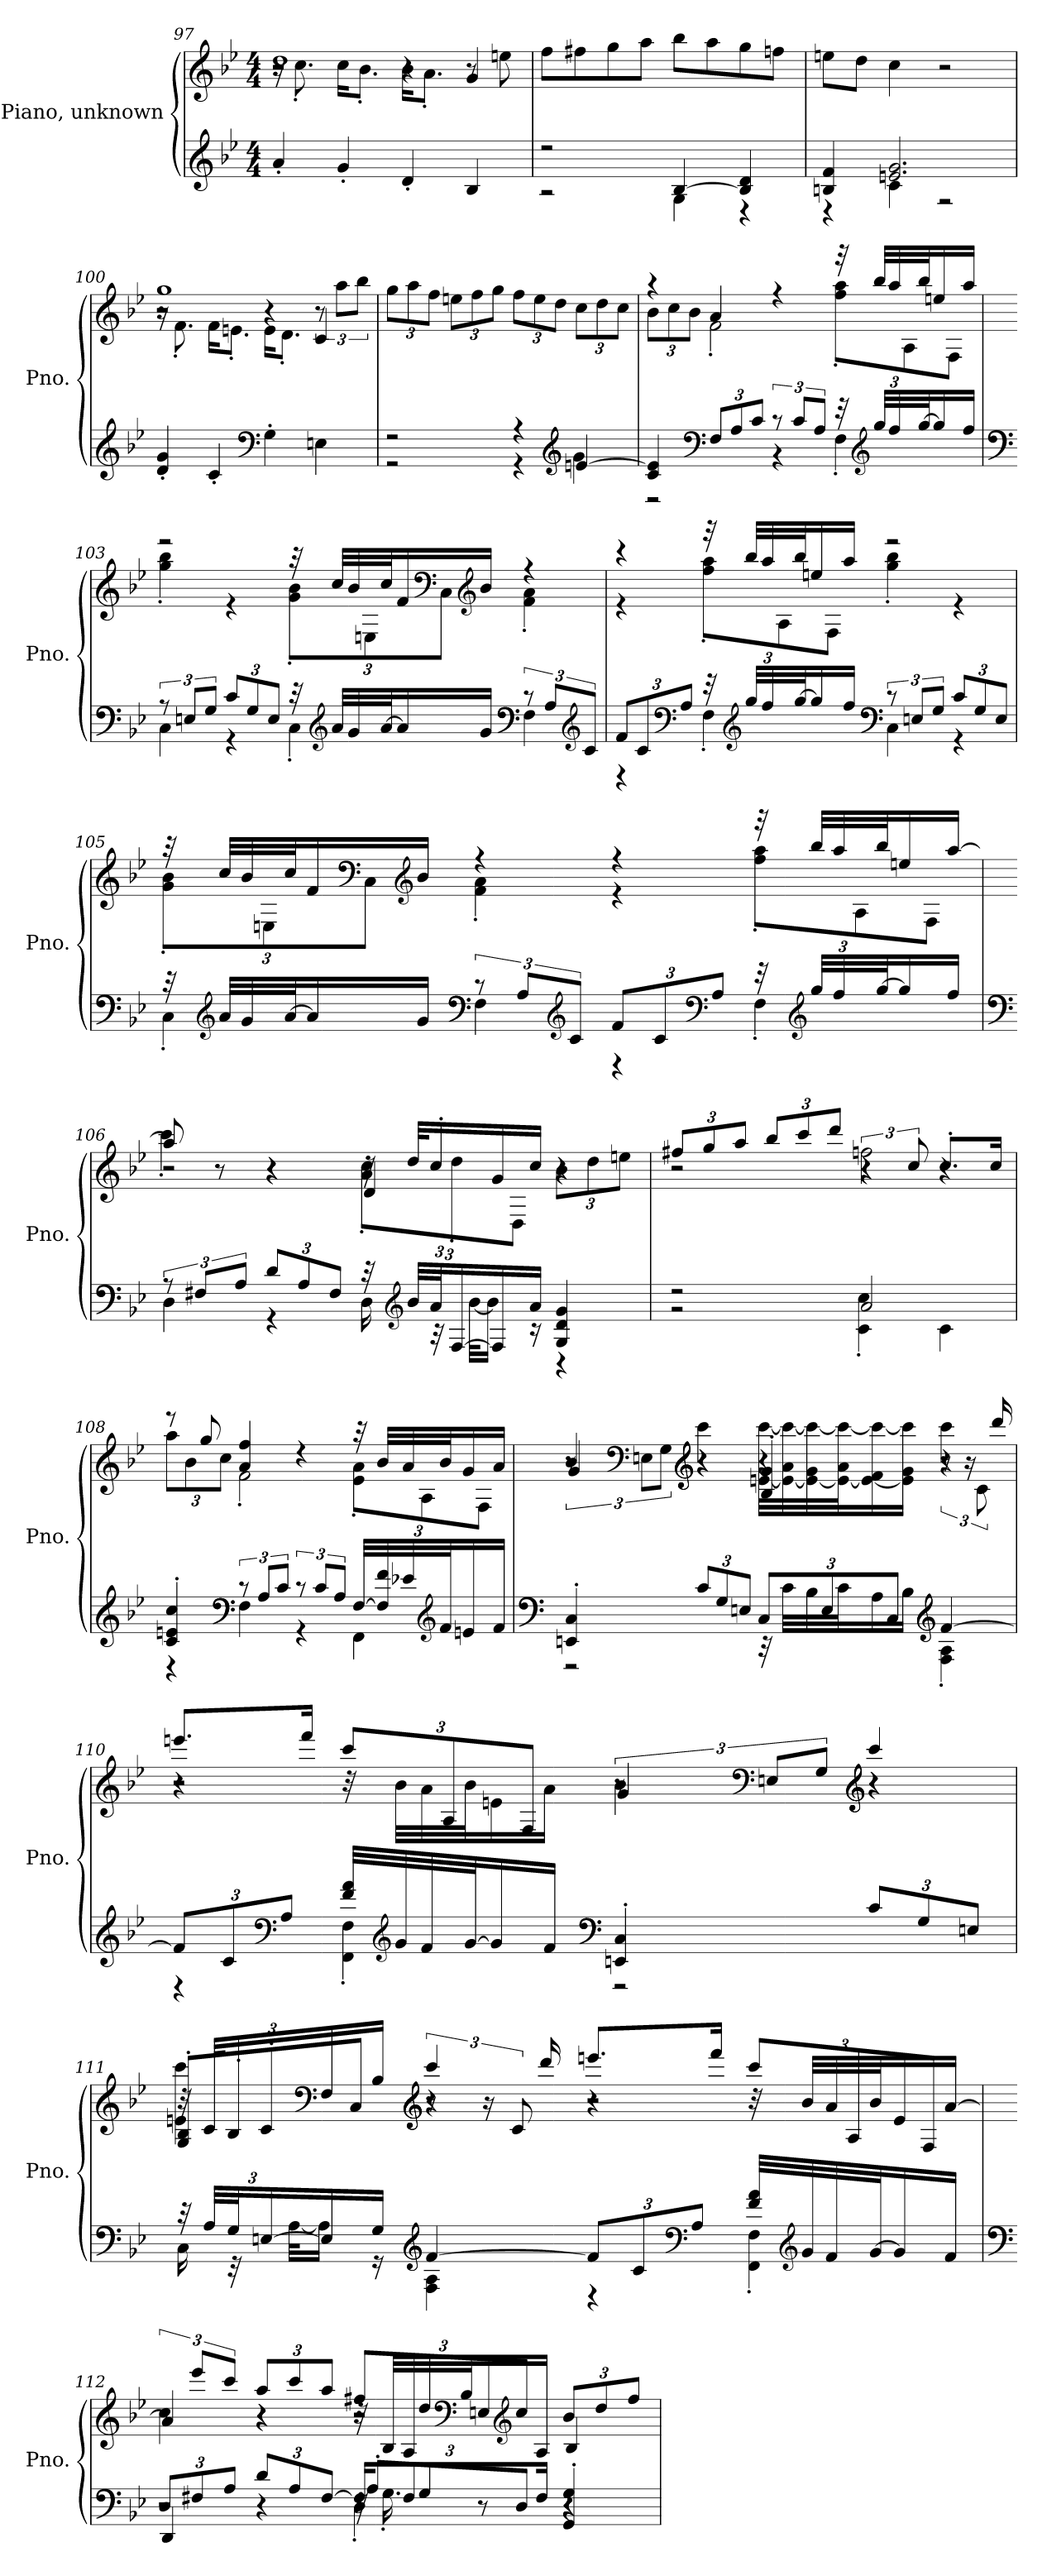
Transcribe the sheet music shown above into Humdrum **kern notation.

**kern	**kern
*part1	*part1
*staff2	*staff1
*I"Piano, unknown	*
*I'Pno.	*
!!LO:PB:g=z
*clefG2	*clefG2
*k[b-e-]	*k[b-e-]
*M4/4	*M4/4
=97	=97
*	*^
*	*	*^
4a'/	1dd	16r	2r
.	.	8.cc'\	.
4g'/	.	16cc\KL	.
.	.	8.b-'\J	.
4d'/	.	16b-\KL	4r
.	.	8.a'\J	.
4B-/	.	8r	4g/
.	.	8een\	.
*	*v	*v	*v
=98	=98
*^	*
2r	2r	8ff\L
.	.	8ff#X\
.	.	8gg\
.	.	8aa\J
[4B-/	4G\	8bb-\L
.	.	8aa\
4B-/] 4d/	4r	8gg\
.	.	8ffn\J
=99	=99	=99
4Bn/ 4f/	4r	8een\L
.	.	8dd\J
2.en/ 2.g/	4c\	4cc\
.	2r	2r
*v	*v	*
=100	=100
*	*^
*	*	*^
4d/' 4g/'	1gg	16r	2r
.	.	8.f'\	.
4c'/	.	16f\KL	.
.	.	8.en'\J	.
*clefF4	*	*	*
4G'\	.	16e\KL	4r
.	.	8.d'\J	.
4En\	.	12r	4c/
.	.	12aa\L	.
.	.	12bb-\J	.
*	*v	*v	*v
!!LO:LB:g=z
=101	=101
*^	*
*	*	*Xbrackettup
2r	2r	12gg\L
.	.	12aa\
.	.	12ff\J
.	.	12een\L
.	.	12ff\
.	.	12gg\J
4r	4r	12ff\L
.	.	12ee\
.	.	12dd\J
*clefG2	*	*
[4en/	4g\	12cc\L
.	.	12dd\
.	.	12cc\J
=102	=102	=102
*	*	*^
4c/ 4e/]	2r	4r	12b-\L
.	.	.	12cc\
.	.	.	12b-\J
*clefF4	*	*	*
*Xbrackettup	*	*	*
12F/L	.	4a/	2f'\
12A/	.	.	.
12c/J	.	.	.
*brackettup	*	*	*
12r	4r	4r	.
12c/L	.	.	.
12A/J	.	.	.
32r	4F'\	32r	12ff\' 12aa\'L
*clefG2	*	*	*
32gg/LLL	.	32bb-/LLL	.
32ff/	.	32aa/	.
.	.	.	12A\
[32gg/J	.	32bb-/J	.
16gg/]	.	16een/	.
.	.	.	12F\J
16ff/JJ	.	16aa/JJ	.
!!LO:LB:g=z	!!
=103	=103	=103	=103
*clefF4	*	*	*
12r	4C\	2r	4gg\' 4bb-\'
12En/L	.	.	.
12G/J	.	.	.
*Xbrackettup	*	*	*
12c/L	4r	.	4r
12G/	.	.	.
12E/J	.	.	.
32r	4C'\	32r	12g\' 12b-\'L
*clefG2	*	*	*
32a/LLL	.	32cc/LLL	.
32g/	.	32b-/	.
.	.	.	12En\
[32a/J	.	32cc/J	.
16a/]	.	16f/	.
*	*	*clefF4	*
.	.	.	12C\J
*	*	*clefG2	*
16g/JJ	.	16b-/JJ	.
*clefF4	*	*	*
*brackettup	*	*	*
12r	4F\	4r	4f\' 4a\'
12A/L	.	.	.
*clefG2	*	*	*
12c/J	.	.	.
!!LO:LB:g=z	!!
=104	=104	=104	=104
*Xbrackettup	*	*	*
12f/L	4r	4r	4r
12c/	.	.	.
*clefF4	*	*	*
12A/J	.	.	.
32r	4F'\	32r	12ff\' 12aa\'L
*clefG2	*	*	*
32gg/LLL	.	32bb-/LLL	.
32ff/	.	32aa/	.
.	.	.	12A\
[32gg/J	.	32bb-/J	.
16gg/]	.	16een/	.
.	.	.	12F\J
16ff/JJ	.	16aa/JJ	.
*clefF4	*	*	*
*brackettup	*	*	*
12r	4C\	2r	4gg\' 4bb-\'
12En/L	.	.	.
12G/J	.	.	.
*Xbrackettup	*	*	*
12c/L	4r	.	4r
12G/	.	.	.
12E/J	.	.	.
!!LO:LB:g=z	!!
=105	=105	=105	=105
32r	4C'\	32r	12g\' 12b-\'L
*clefG2	*	*	*
32a/LLL	.	32cc/LLL	.
32g/	.	32b-/	.
.	.	.	12En\
[32a/J	.	32cc/J	.
16a/]	.	16f/	.
*	*	*clefF4	*
.	.	.	12C\J
*	*	*clefG2	*
16g/JJ	.	16b-/JJ	.
*clefF4	*	*	*
*brackettup	*	*	*
12r	4F\	4r	4f\' 4a\'
12A/L	.	.	.
*clefG2	*	*	*
12c/J	.	.	.
*Xbrackettup	*	*	*
12f/L	4r	4r	4r
12c/	.	.	.
*clefF4	*	*	*
12A/J	.	.	.
32r	4F'\	32r	12ff\' 12aa\'L
*clefG2	*	*	*
32gg/LLL	.	32bb-/LLL	.
32ff/	.	32aa/	.
.	.	.	12A\
[32gg/J	.	32bb-/J	.
16gg/]	.	16een/	.
.	.	.	12F\J
16ff/JJ	.	[16aa/JJ	.
*	*	*v	*v
!!LO:LB:g=z
=106	=106	=106
*clefF4	*	*
*brackettup	*	*
*	*	*^
*	*	*	*^
12r	4D\	8aa/]	4ccc'\	2r
12F#X/L	.	.	.	.
.	.	8r	.	.
12A/J	.	.	.	.
*Xbrackettup	*	*	*	*
12d/L	4r	4r	4r	.
12A/	.	.	.	.
12F#/J	.	.	.	.
32r	16D\	32r	12a\' 12cc\'L	4d/
*clefG2	*	*	*	*
32b-/LLL	.	32dd/KLL	.	.
48a/J	32r	16cc'/	.	.
[24F#/	.	.	12dd'\	.
.	[32b-\KLL	.	.	.
16F#/]	16b-\JJ]	16g/	.	.
.	.	.	12D\J	.
16a/JJ	16r	16cc/JJ	.	.
4G/ 4d/ 4g/	4r	4r	12b-\L	4r
.	.	.	12dd\	.
.	.	.	12een\J	.
=107	=107	=107	=107	=107
2r	2r	12ff#X/L	2r	2r
.	.	12gg/	.	.
.	.	12aa/J	.	.
.	.	12bb-/L	.	.
.	.	12ccc/	.	.
.	.	12ddd/J	.	.
*	*	*brackettup	*	*
2a/	4c\' 4cc\'	6r	2ffn\	4r
.	.	12cc/	.	.
.	4c\	4r	.	8.cc'/L
.	.	.	.	16cc/Jk
*	*	*	*v	*v
!!LO:PB:g=z
=108	=108	=108	=108
*	*	*	*Xbrackettup
4c/' 4en/' 4cc/'	4r	8r	12aa\L
.	.	.	12b-\
.	.	8gg/	.
.	.	.	12cc\J
*clefF4	*	*	*
*brackettup	*	*	*
12r	4F\	4a/ 4ff/	2f'\
12A/L	.	.	.
12c/J	.	.	.
12r	4r	4r	.
12c/L	.	.	.
12A/J	.	.	.
[32F/LLL	4FF\	32r	12e-\' 12a\'L
32F/] 32f/	.	32b-/LLL	.
32e-X/	.	32a/	.
.	.	.	12A\
*clefG2	*	*	*
32f/J	.	32b-/J	.
16en/	.	16g/	.
.	.	.	12F\J
16f/JJ	.	16a/JJ	.
*	*	*v	*v
!!LO:LB:g=z
=109	=109	=109
*clefF4	*	*
*	*	*^
*	*	*	*brackettup
*	*	*	*^
4EEn/' 4C/'	2r	4b-/	12r	4g/
*	*	*clefF4	*	*
.	.	.	12En\L	.
.	.	.	12G\J	.
*	*	*clefG2	*	*
*Xbrackettup	*	*	*	*
12c/L	.	4r	4ccc\	4r
12G/	.	.	.	.
12En/J	.	.	.	.
12C/L	32r	4r	[32en\ [32ccc\LLL	4B-/' 4g/'
.	32c\LLL	.	32e\_ 32a\ 32ccc\_	.
.	32B-\	.	32e\_ 32g\ 32ccc\_	.
12E/	.	.	.	.
.	32c\J	.	32e\_ 32a\ 32ccc\_J	.
.	16A\	.	16e\_ 16f\ 16ccc\_	.
12C/J	.	.	.	.
.	16B-\JJ	.	16e\] 16g\ 16ccc\]JJ	.
*clefG2	*	*	*	*
[4f/	4F\' 4A\'	8r	6ccc\	4r
.	.	16r	.	.
.	.	.	12c\	.
.	.	16ddd/	.	.
!!LO:LB:g=z	!!	!!
=110	=110	=110	=110	=110
12f/L]	4r	8.eeen/L	4r	2r
12c/	.	.	.	.
*clefF4	*	*	*	*
12A/J	.	.	.	.
.	.	16fff/Jk	.	.
*	*	*Xbrackettup	*	*
32f/ 32a/LLL	4FF\' 4F\'	12ccc/L	32r	.
*clefG2	*	*	*	*
32g/	.	.	32b-\LLL	.
32f/	.	.	32a\	.
.	.	12A/	.	.
[32g/J	.	.	32b-\J	.
16g/]	.	.	16en\	.
.	.	12F/J	.	.
16f/JJ	.	.	16a\JJ	.
*clefF4	*	*	*	*
*	*	*brackettup	*	*
4EEn/' 4C/'	2r	12r	4b-\	4g/
*	*	*clefF4	*	*
.	.	12En/L	.	.
.	.	12G/J	.	.
*	*	*clefG2	*	*
12c/L	.	4ccc/	4r	4r
12G/	.	.	.	.
12En/J	.	.	.	.
!!LO:LB:g=z	!!	!!
=111	=111	=111	=111	=111
*	*	*Xbrackettup	*	*
32r	16C\	12G/' 12B-/'L	4en\ 4ccc\	32r
32A/LLL	.	.	.	32c/KLL
48G/J	32r	.	.	16B-'/
[24En/	.	12c'/	.	.
.	[32A\KLL	.	.	.
*	*	*clefF4	*	*
16E/]	16A\JJ]	.	.	16F/
.	.	12C/J	.	.
16G/JJ	16r	.	.	16B-/JJ
*clefG2	*	*clefG2	*	*
*	*	*brackettup	*	*
[4f/	4F\ 4A\	6ccc/	4r	8r
.	.	.	.	16r
.	.	12c/	.	.
.	.	.	.	16ddd/
12f/L]	4r	8.eeen/L	2r	4r
12c/	.	.	.	.
*clefF4	*	*	*	*
12A/J	.	.	.	.
.	.	16fff/Jk	.	.
*	*	*Xbrackettup	*	*
32f/ 32a/LLL	4FF\' 4F\'	12ccc/L	.	32r
*clefG2	*	*	*	*
32g/	.	.	.	32b-/LLL
32f/	.	.	.	32a/
.	.	12A/	.	.
[32g/J	.	.	.	32b-/J
16g/]	.	.	.	16e/
.	.	12F/J	.	.
16f/JJ	.	.	.	[16a/JJ
*v	*v	*	*	*
!!LO:LB:g=z	!!	!!
=112	=112	=112	=112
*clefF4	*	*	*
*^	*	*	*
*	*^	*	*	*
*	*	*^	*	*	*
*	*	*	*	*brackettup	*	*
12D/L	2r	4DD/	2r	12r	4cc\	4a/]
12F#X/	.	.	.	12eee-/L	.	.
12A/J	.	.	.	12ccc/J	.	.
*	*	*	*	*Xbrackettup	*	*
12d/L	.	4r	.	12aa/L	4r	4r
12A/	.	.	.	12ccc/	.	.
[12F#/J	.	.	.	12aa/J	.	.
16F#/KL]	32r	12A'/L	4D'\	12ff#X/L	2r	32r
.	16.G'\	.	.	.	.	32B-/LLL
8F#/	.	.	.	.	.	32A/
.	.	12G/	.	12dd/	.	.
*	*	*	*	*clefF4	*	*
.	.	.	.	.	.	32B-/J
.	8r	.	.	.	.	16En/
*	*	*	*	*clefG2	*	*
.	.	12D/J	.	12cc/J	.	.
16F#/Jk	.	.	.	.	.	16A/JJ
4r	4r	4GG/' 4G/'	4r	12b-/L	.	4B-/
.	.	.	.	12dd/	.	.
.	.	.	.	12ff#/J	.	.
*v	*v	*v	*v	*	*	*
*	*v	*v	*v
=	=
*-	*-
